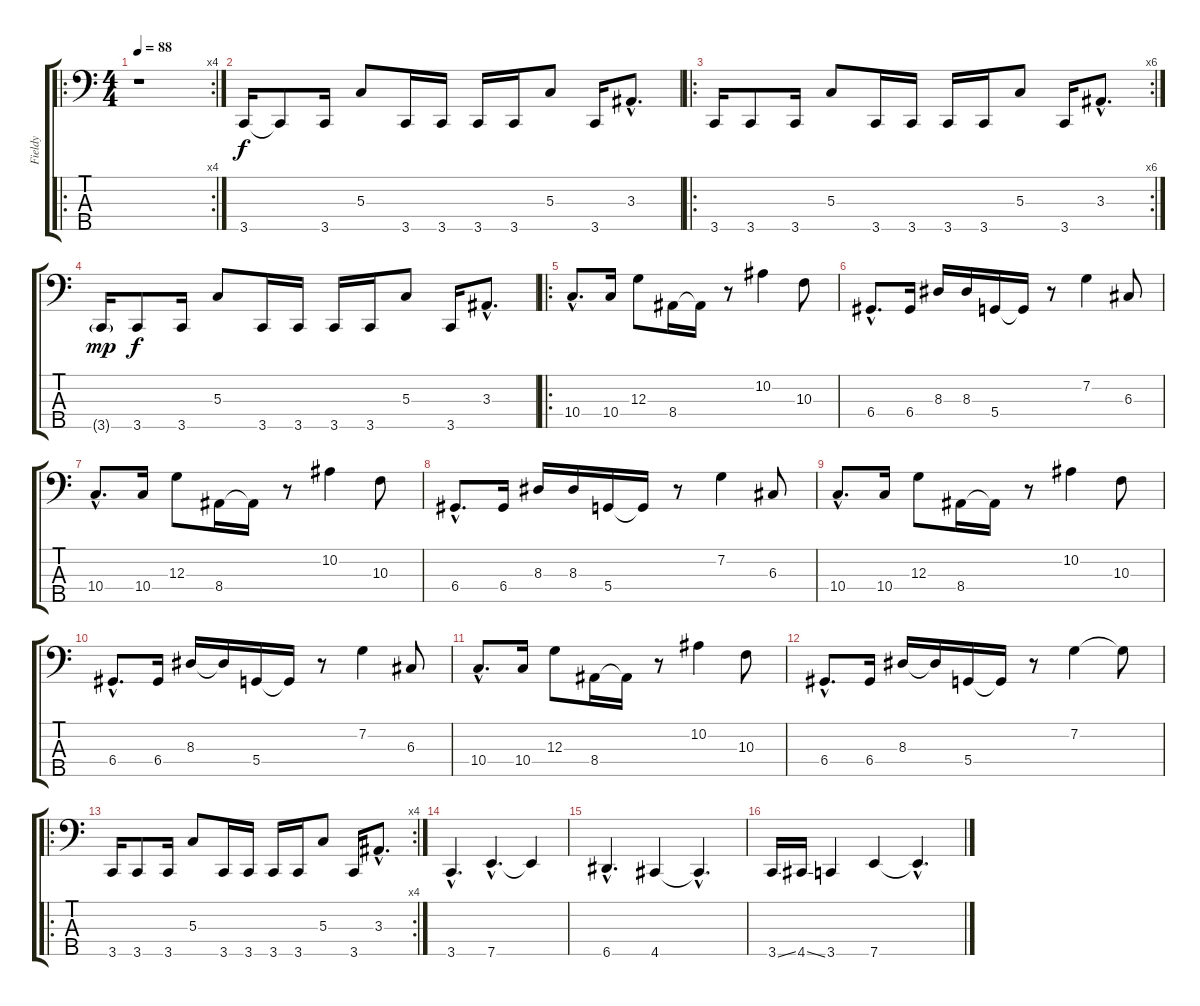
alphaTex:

\track ("Fieldy" "Fieldy") {instrument slapbass1}
\staff {score tabs}
\tuning (F2 C2 G1 D1 A0) {hide}
\ro
\rc 4
\ts (4 4)
\tempo 88
\clef f4
\ks c
r.1{dy f instrument slapbass1} |
3.5.16 3.5{t}.8 3.5.16 5.3.8 3.5.16 3.5.16 3.5.16 3.5.16 5.3.8 3.5.16 3.3{hac}.8{d} |
\ro
\rc 6
3.5.16 3.5.8 3.5.16 5.3.8 3.5.16 3.5.16 3.5.16 3.5.16 5.3.8 3.5.16 3.3{hac}.8{d} |
3.5{g}.16{dy mp} 3.5.8{dy f} 3.5.16 5.3.8 3.5.16 3.5.16 3.5.16 3.5.16 5.3.8 3.5.16 3.3{hac}.8{d} |
\ro
10.4{hac}.8{d volume 14 instrument electricbassfinger} 10.4.16 12.3.8 8.4.16 8.4{t}.16 r.8 10.2.4 10.3.8 |
6.4{hac}.8{d instrument electricbassfinger} 6.4.16 8.3.16 8.3.16 5.4.16 5.4{t}.16 r.8 7.2.4 6.3.8 |
10.4{hac}.8{d instrument electricbassfinger} 10.4.16 12.3.8 8.4.16 8.4{t}.16 r.8 10.2.4 10.3.8 |
6.4{hac}.8{d instrument electricbassfinger} 6.4.16 8.3.16 8.3.16 5.4.16 5.4{t}.16 r.8 7.2.4 6.3.8 |
10.4{hac}.8{d instrument electricbassfinger} 10.4.16 12.3.8 8.4.16 8.4{t}.16 r.8 10.2.4 10.3.8 |
6.4{hac}.8{d instrument electricbassfinger} 6.4.16 8.3.16 8.3{t}.16 5.4.16 5.4{t}.16 r.8 7.2.4 6.3.8 |
10.4{hac}.8{d instrument electricbassfinger} 10.4.16 12.3.8 8.4.16 8.4{t}.16 r.8 10.2.4 10.3.8 |
6.4{hac}.8{d instrument electricbassfinger} 6.4.16 8.3.16 8.3{t}.16 5.4.16 5.4{t}.16 r.8 7.2.4 7.2{t}.8 |
\ro
\rc 4
3.5.16{instrument slapbass1} 3.5.8 3.5.16 5.3.8 3.5.16 3.5.16 3.5.16 3.5.16 5.3.8 3.5.16 3.3{hac}.8{d} |
3.5{hac}.4{d} 7.5{hac}.4{d} 7.5{t}.4 |
6.5{hac}.4{d} 4.5.4 4.5{hac t}.4{d} |
3.5{ss}.16 4.5{ss}.16 3.5.4 7.5.4 7.5{hac t}.4{d}
